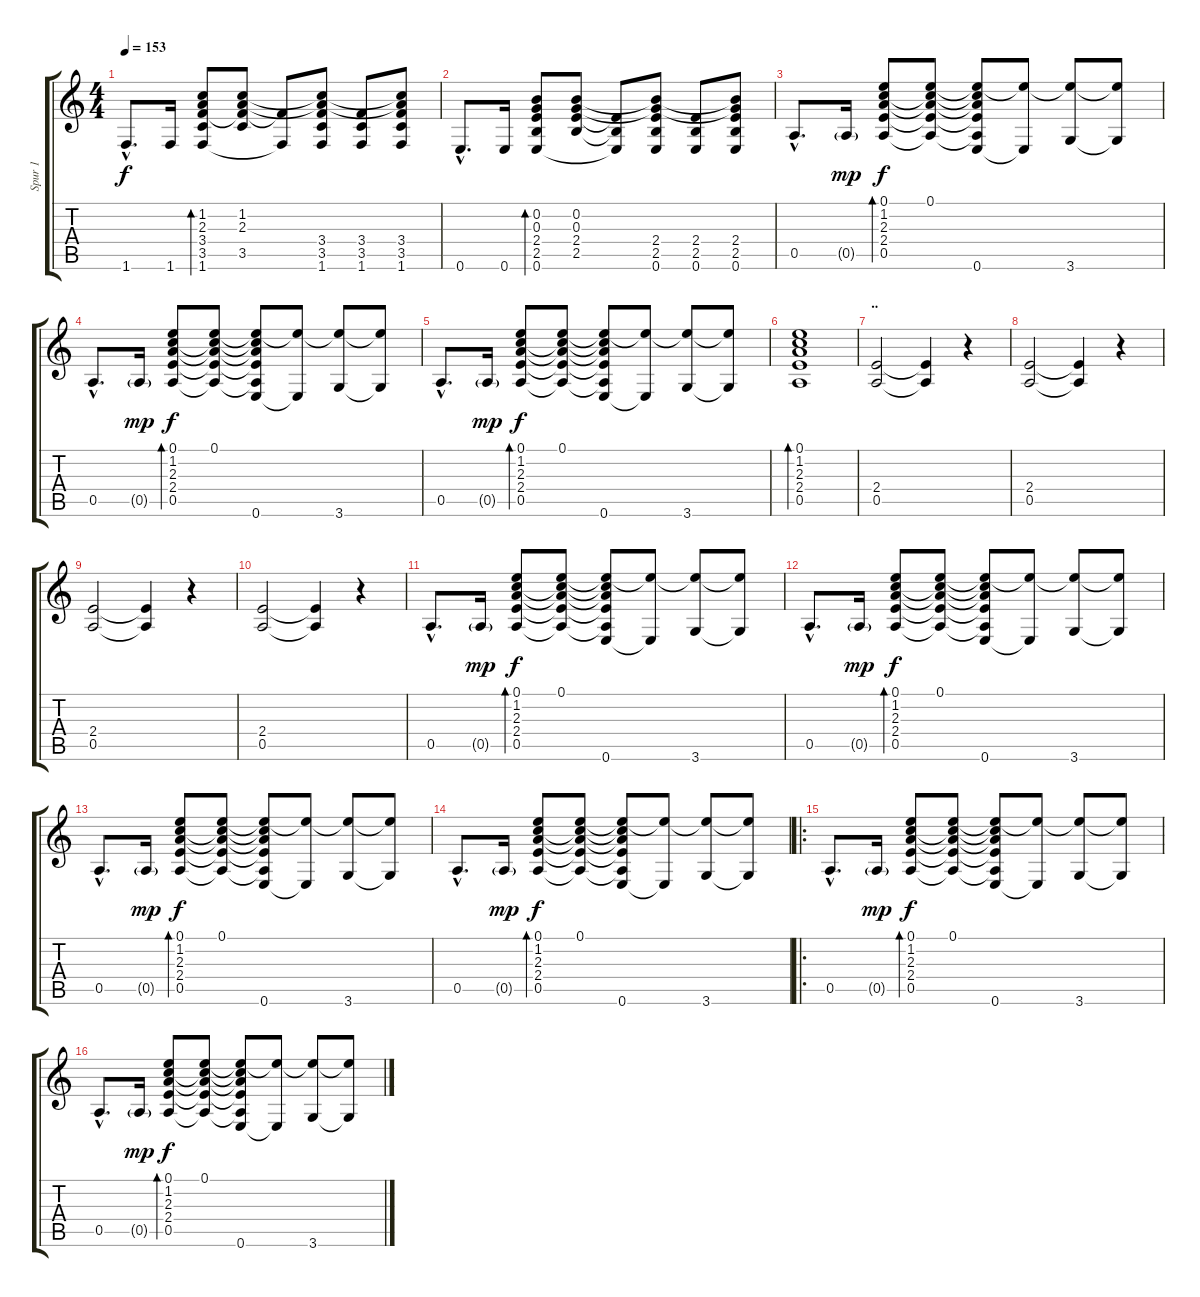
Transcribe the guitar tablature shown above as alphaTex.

\track ("Spur 1" "Spur 1") {instrument electricguitarclean}
\staff {score tabs}
\tuning (E4 B3 G3 D3 A2 E2) {hide}
\ts (4 4)
\tempo 153
\clef g2
\ks c
1.6{hac}.8{d dy f} 1.6.16 (1.2 2.3 3.4 3.5 1.6).8{bd 480} (1.2 2.3 3.4{t} 3.5).8 (3.4{t} 1.6{t}).8 (1.2{t} 2.3{t} 3.4 3.5 1.6).8 (3.4 3.5 1.6).8 (1.2{t} 2.3{t} 3.4 3.5 1.6).8 |
0.6{hac}.8{d} 0.6.16 (0.2 0.3 2.4 2.5 0.6).8{bd 480} (0.2 0.3 2.4 2.5).8 (2.4{t} 2.5{t} 0.6{t}).8 (0.2{t} 0.3{t} 2.4 2.5 0.6).8 (2.4 2.5 0.6).8 (0.2{t} 0.3{t} 2.4 2.5 0.6).8 |
0.5{hac}.8{d} 0.5{g}.16{dy mp} (0.1 1.2 2.3 2.4 0.5).8{bd 240 dy f} (0.1 1.2{t} 2.3{t} 2.4{t} 0.5{t}).8 (0.1{t} 1.2{t} 2.3{t} 2.4{t} 0.5{t} 0.6).8 (0.1{t} 0.6{t}).8 (0.1{t} 3.6).8 (0.1{t} 3.6{t}).8 |
0.5{hac}.8{d} 0.5{g}.16{dy mp} (0.1 1.2 2.3 2.4 0.5).8{bd 240 dy f} (0.1 1.2{t} 2.3{t} 2.4{t} 0.5{t}).8 (0.1{t} 1.2{t} 2.3{t} 2.4{t} 0.5{t} 0.6).8 (0.1{t} 0.6{t}).8 (0.1{t} 3.6).8 (0.1{t} 3.6{t}).8 |
0.5{hac}.8{d} 0.5{g}.16{dy mp} (0.1 1.2 2.3 2.4 0.5).8{bd 240 dy f} (0.1 1.2{t} 2.3{t} 2.4{t} 0.5{t}).8 (0.1{t} 1.2{t} 2.3{t} 2.4{t} 0.5{t} 0.6).8 (0.1{t} 0.6{t}).8 (0.1{t} 3.6).8 (0.1{t} 3.6{t}).8 |
(0.1 1.2 2.3 2.4 0.5).1{bd 240} |
\section ("" "..")
(2.4 0.5).2{instrument distortionguitar} (2.4{t} 0.5{t}).4 r.4 |
(2.4 0.5).2 (2.4{t} 0.5{t}).4 r.4 |
(2.4 0.5).2 (2.4{t} 0.5{t}).4 r.4 |
(2.4 0.5).2 (2.4{t} 0.5{t}).4 r.4 |
\section ("" "")
0.5{hac}.8{d instrument electricguitarclean} 0.5{g}.16{dy mp} (0.1 1.2 2.3 2.4 0.5).8{bd 240 dy f} (0.1 1.2{t} 2.3{t} 2.4{t} 0.5{t}).8 (0.1{t} 1.2{t} 2.3{t} 2.4{t} 0.5{t} 0.6).8 (0.1{t} 0.6{t}).8 (0.1{t} 3.6).8 (0.1{t} 3.6{t}).8 |
0.5{hac}.8{d} 0.5{g}.16{dy mp} (0.1 1.2 2.3 2.4 0.5).8{bd 240 dy f} (0.1 1.2{t} 2.3{t} 2.4{t} 0.5{t}).8 (0.1{t} 1.2{t} 2.3{t} 2.4{t} 0.5{t} 0.6).8 (0.1{t} 0.6{t}).8 (0.1{t} 3.6).8 (0.1{t} 3.6{t}).8 |
0.5{hac}.8{d} 0.5{g}.16{dy mp} (0.1 1.2 2.3 2.4 0.5).8{bd 240 dy f} (0.1 1.2{t} 2.3{t} 2.4{t} 0.5{t}).8 (0.1{t} 1.2{t} 2.3{t} 2.4{t} 0.5{t} 0.6).8 (0.1{t} 0.6{t}).8 (0.1{t} 3.6).8 (0.1{t} 3.6{t}).8 |
0.5{hac}.8{d} 0.5{g}.16{dy mp} (0.1 1.2 2.3 2.4 0.5).8{bd 240 dy f} (0.1 1.2{t} 2.3{t} 2.4{t} 0.5{t}).8 (0.1{t} 1.2{t} 2.3{t} 2.4{t} 0.5{t} 0.6).8 (0.1{t} 0.6{t}).8 (0.1{t} 3.6).8 (0.1{t} 3.6{t}).8 |
\ro
\section ("" "")
0.5{hac}.8{d instrument electricguitarclean} 0.5{g}.16{dy mp} (0.1 1.2 2.3 2.4 0.5).8{bd 240 dy f} (0.1 1.2{t} 2.3{t} 2.4{t} 0.5{t}).8 (0.1{t} 1.2{t} 2.3{t} 2.4{t} 0.5{t} 0.6).8 (0.1{t} 0.6{t}).8 (0.1{t} 3.6).8 (0.1{t} 3.6{t}).8 |
0.5{hac}.8{d} 0.5{g}.16{dy mp} (0.1 1.2 2.3 2.4 0.5).8{bd 240 dy f} (0.1 1.2{t} 2.3{t} 2.4{t} 0.5{t}).8 (0.1{t} 1.2{t} 2.3{t} 2.4{t} 0.5{t} 0.6).8 (0.1{t} 0.6{t}).8 (0.1{t} 3.6).8 (0.1{t} 3.6{t}).8
